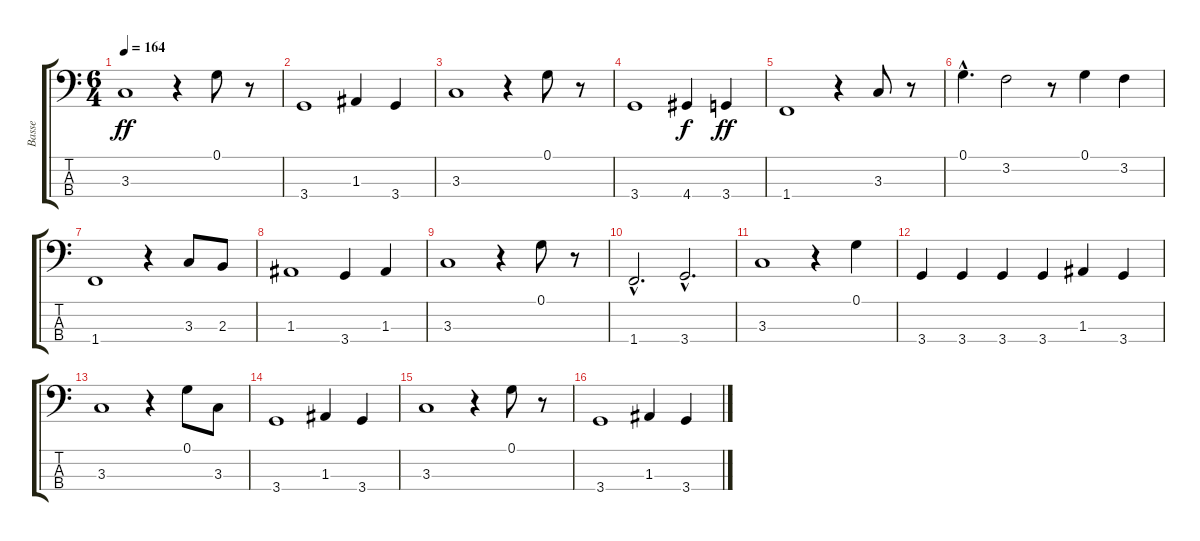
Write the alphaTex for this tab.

\track ("Basse" "Basse") {instrument electricbassfinger}
\staff {score tabs}
\tuning (G2 D2 A1 E1) {hide}
\ts (6 4)
\tempo 164
\clef f4
\ks c
3.3.1{dy ff} r.4 0.1.8 r.8 |
3.4.1 1.3.4 3.4.4 |
3.3.1 r.4 0.1.8 r.8 |
3.4.1 4.4.4{dy f} 3.4.4{dy ff} |
1.4.1 r.4 3.3.8 r.8 |
0.1{hac}.4{d} 3.2.2 r.8 0.1.4 3.2.4 |
1.4.1 r.4 3.3.8 2.3.8 |
1.3.1 3.4.4 1.3.4 |
3.3.1 r.4 0.1.8 r.8 |
1.4{hac}.2{d} 3.4{hac}.2{d} |
3.3.1 r.4 0.1.4 |
3.4.4 3.4.4 3.4.4 3.4.4 1.3.4 3.4.4 |
3.3.1 r.4 0.1.8 3.3.8 |
3.4.1 1.3.4 3.4.4 |
3.3.1 r.4 0.1.8 r.8 |
3.4.1 1.3.4 3.4.4
